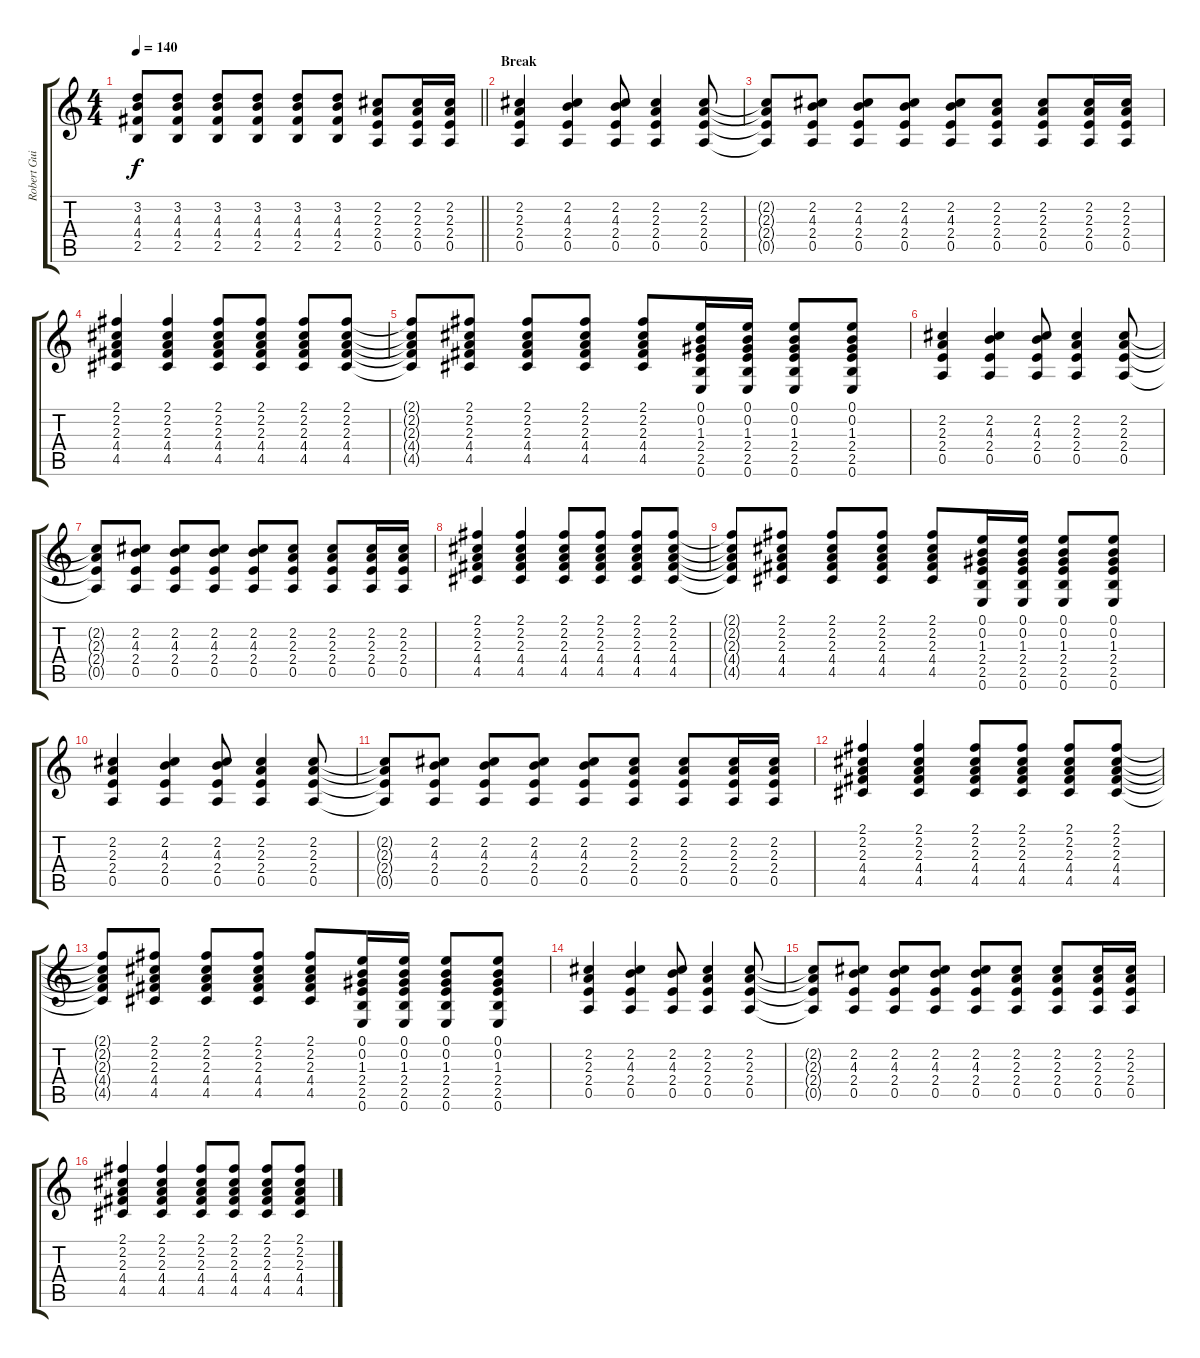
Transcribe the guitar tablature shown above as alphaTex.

\track ("Robert Guitar" "Robert Gui") {instrument electricguitarclean}
\staff {score tabs}
\tuning (E4 B3 G3 D3 A2 E2) {hide}
\ts (4 4)
\tempo 140
\clef g2
\barLineRight lightlight
\ks c
(3.2{t} 4.3{t} 4.4{t} 2.5{t}).8{dy f} (3.2 4.3 4.4 2.5).8 (3.2 4.3 4.4 2.5).8 (3.2 4.3 4.4 2.5).8 (3.2 4.3 4.4 2.5).8 (3.2 4.3 4.4 2.5).8 (2.2 2.3 2.4 0.5).8 (2.2 2.3 2.4 0.5).16 (2.2 2.3 2.4 0.5).16 |
\section ("" "Break")
(2.2 2.3 2.4 0.5).4 (2.2 4.3 2.4 0.5).4 (2.2 4.3 2.4 0.5).8 (2.2 2.3 2.4 0.5).4 (2.2 2.3 2.4 0.5).8 |
(2.2{t} 2.3{t} 2.4{t} 0.5{t}).8 (2.2 4.3 2.4 0.5).8 (2.2 4.3 2.4 0.5).8 (2.2 4.3 2.4 0.5).8 (2.2 4.3 2.4 0.5).8 (2.2 2.3 2.4 0.5).8 (2.2 2.3 2.4 0.5).8 (2.2 2.3 2.4 0.5).16 (2.2 2.3 2.4 0.5).16 |
(2.1 2.2 2.3 4.4 4.5).4 (2.1 2.2 2.3 4.4 4.5).4 (2.1 2.2 2.3 4.4 4.5).8 (2.1 2.2 2.3 4.4 4.5).8 (2.1 2.2 2.3 4.4 4.5).8 (2.1 2.2 2.3 4.4 4.5).8 |
(2.1{t} 2.2{t} 2.3{t} 4.4{t} 4.5{t}).8 (2.1 2.2 2.3 4.4 4.5).8 (2.1 2.2 2.3 4.4 4.5).8 (2.1 2.2 2.3 4.4 4.5).8 (2.1 2.2 2.3 4.4 4.5).8 (0.1 0.2 1.3 2.4 2.5 0.6).16 (0.1 0.2 1.3 2.4 2.5 0.6).16 (0.1 0.2 1.3 2.4 2.5 0.6).8 (0.1 0.2 1.3 2.4 2.5 0.6).8 |
(2.2 2.3 2.4 0.5).4 (2.2 4.3 2.4 0.5).4 (2.2 4.3 2.4 0.5).8 (2.2 2.3 2.4 0.5).4 (2.2 2.3 2.4 0.5).8 |
(2.2{t} 2.3{t} 2.4{t} 0.5{t}).8 (2.2 4.3 2.4 0.5).8 (2.2 4.3 2.4 0.5).8 (2.2 4.3 2.4 0.5).8 (2.2 4.3 2.4 0.5).8 (2.2 2.3 2.4 0.5).8 (2.2 2.3 2.4 0.5).8 (2.2 2.3 2.4 0.5).16 (2.2 2.3 2.4 0.5).16 |
(2.1 2.2 2.3 4.4 4.5).4 (2.1 2.2 2.3 4.4 4.5).4 (2.1 2.2 2.3 4.4 4.5).8 (2.1 2.2 2.3 4.4 4.5).8 (2.1 2.2 2.3 4.4 4.5).8 (2.1 2.2 2.3 4.4 4.5).8 |
(2.1{t} 2.2{t} 2.3{t} 4.4{t} 4.5{t}).8 (2.1 2.2 2.3 4.4 4.5).8 (2.1 2.2 2.3 4.4 4.5).8 (2.1 2.2 2.3 4.4 4.5).8 (2.1 2.2 2.3 4.4 4.5).8 (0.1 0.2 1.3 2.4 2.5 0.6).16 (0.1 0.2 1.3 2.4 2.5 0.6).16 (0.1 0.2 1.3 2.4 2.5 0.6).8 (0.1 0.2 1.3 2.4 2.5 0.6).8 |
(2.2 2.3 2.4 0.5).4 (2.2 4.3 2.4 0.5).4 (2.2 4.3 2.4 0.5).8 (2.2 2.3 2.4 0.5).4 (2.2 2.3 2.4 0.5).8 |
(2.2{t} 2.3{t} 2.4{t} 0.5{t}).8 (2.2 4.3 2.4 0.5).8 (2.2 4.3 2.4 0.5).8 (2.2 4.3 2.4 0.5).8 (2.2 4.3 2.4 0.5).8 (2.2 2.3 2.4 0.5).8 (2.2 2.3 2.4 0.5).8 (2.2 2.3 2.4 0.5).16 (2.2 2.3 2.4 0.5).16 |
(2.1 2.2 2.3 4.4 4.5).4 (2.1 2.2 2.3 4.4 4.5).4 (2.1 2.2 2.3 4.4 4.5).8 (2.1 2.2 2.3 4.4 4.5).8 (2.1 2.2 2.3 4.4 4.5).8 (2.1 2.2 2.3 4.4 4.5).8 |
(2.1{t} 2.2{t} 2.3{t} 4.4{t} 4.5{t}).8 (2.1 2.2 2.3 4.4 4.5).8 (2.1 2.2 2.3 4.4 4.5).8 (2.1 2.2 2.3 4.4 4.5).8 (2.1 2.2 2.3 4.4 4.5).8 (0.1 0.2 1.3 2.4 2.5 0.6).16 (0.1 0.2 1.3 2.4 2.5 0.6).16 (0.1 0.2 1.3 2.4 2.5 0.6).8 (0.1 0.2 1.3 2.4 2.5 0.6).8 |
(2.2 2.3 2.4 0.5).4 (2.2 4.3 2.4 0.5).4 (2.2 4.3 2.4 0.5).8 (2.2 2.3 2.4 0.5).4 (2.2 2.3 2.4 0.5).8 |
(2.2{t} 2.3{t} 2.4{t} 0.5{t}).8 (2.2 4.3 2.4 0.5).8 (2.2 4.3 2.4 0.5).8 (2.2 4.3 2.4 0.5).8 (2.2 4.3 2.4 0.5).8 (2.2 2.3 2.4 0.5).8 (2.2 2.3 2.4 0.5).8 (2.2 2.3 2.4 0.5).16 (2.2 2.3 2.4 0.5).16 |
(2.1 2.2 2.3 4.4 4.5).4 (2.1 2.2 2.3 4.4 4.5).4 (2.1 2.2 2.3 4.4 4.5).8 (2.1 2.2 2.3 4.4 4.5).8 (2.1 2.2 2.3 4.4 4.5).8 (2.1 2.2 2.3 4.4 4.5).8
